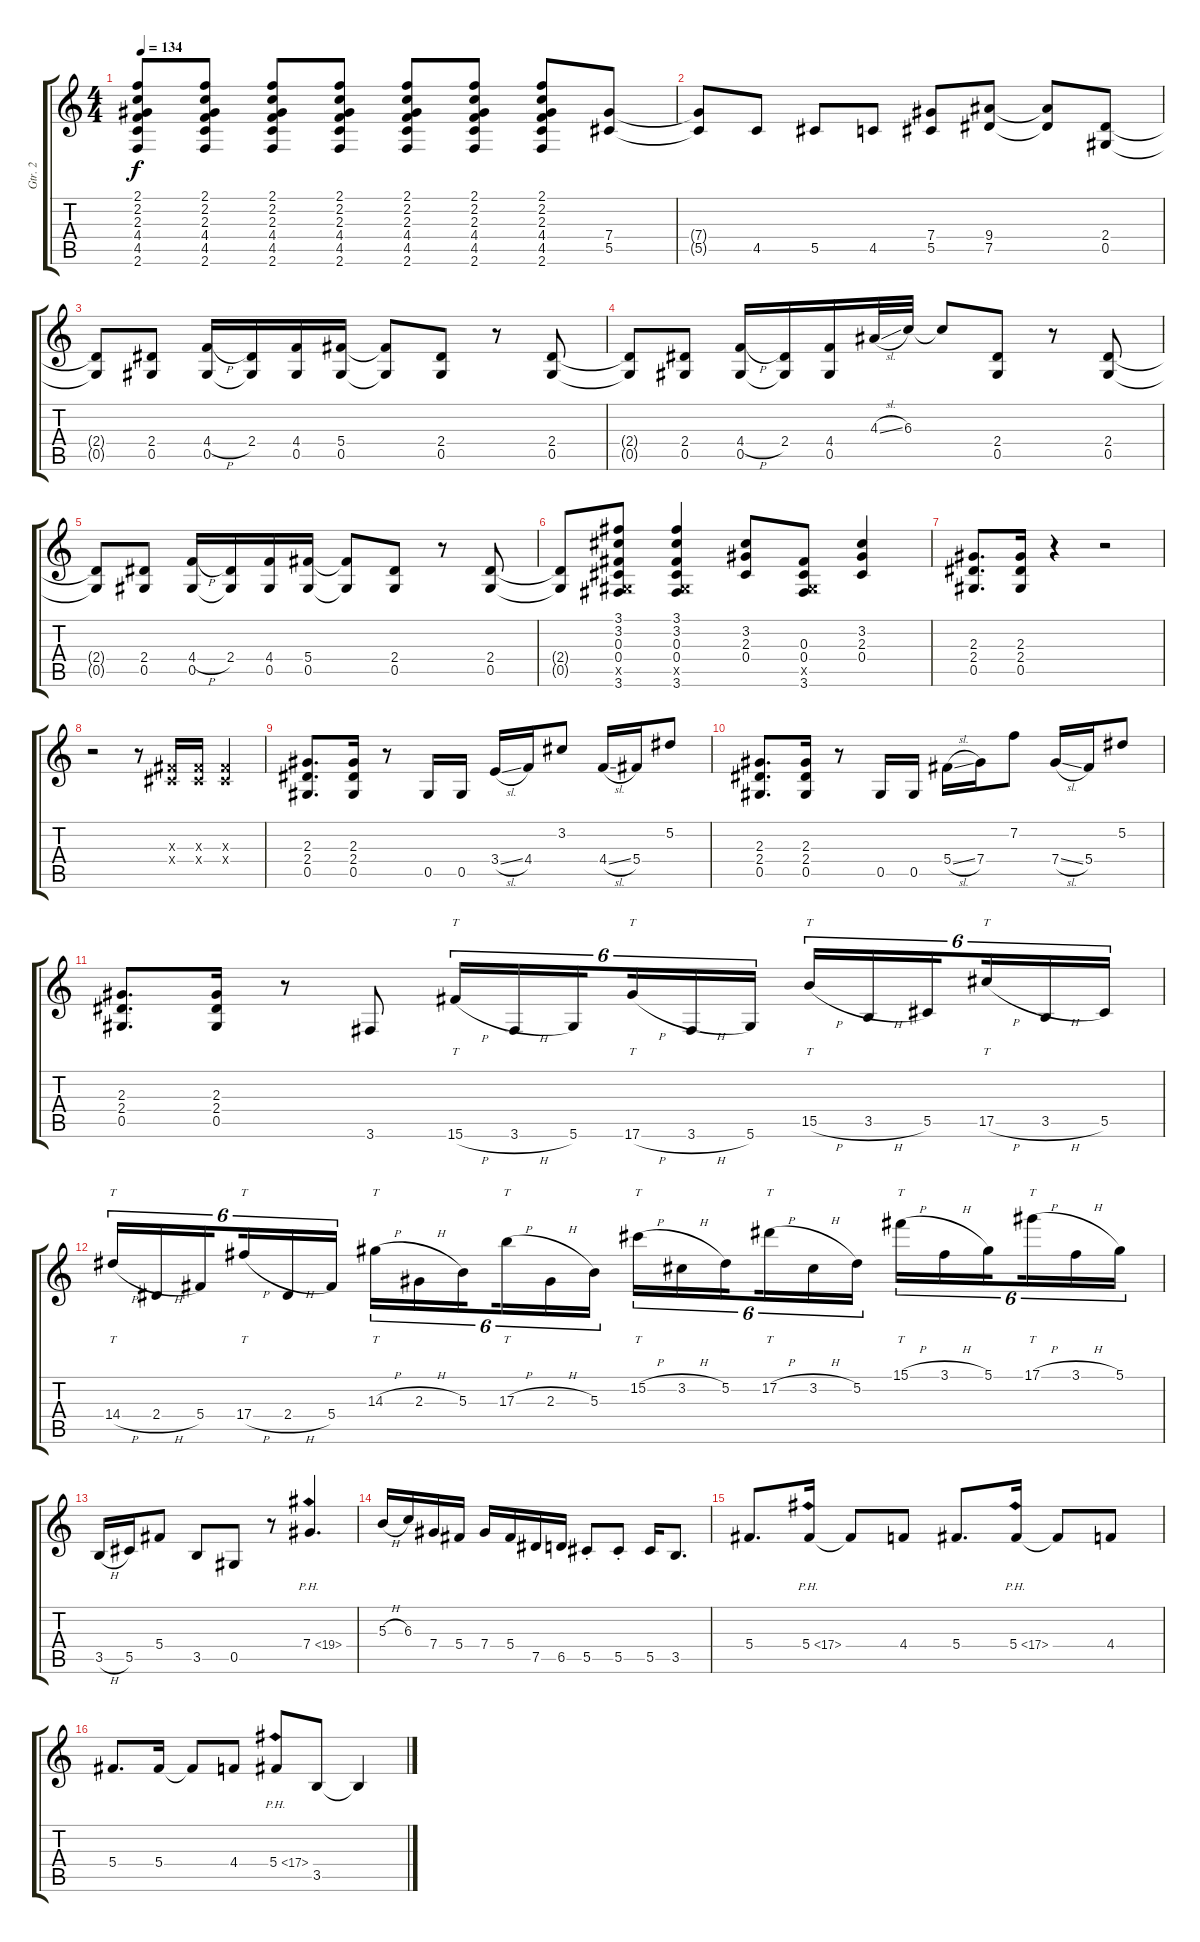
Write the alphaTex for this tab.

\track ("Gtr. 2" "Gtr. 2") {instrument distortionguitar}
\staff {score tabs}
\tuning (Eb4 Bb3 Gb3 Db3 Ab2 Eb2) {hide}
\ts (4 4)
\tempo 134
\clef g2
\ks c
(2.1{t} 2.2{t} 2.3{t} 4.4{t} 4.5{t} 2.6{t}).8{dy f} (2.1 2.2 2.3 4.4 4.5 2.6).8 (2.1 2.2 2.3 4.4 4.5 2.6).8 (2.1 2.2 2.3 4.4 4.5 2.6).8 (2.1 2.2 2.3 4.4 4.5 2.6).8 (2.1 2.2 2.3 4.4 4.5 2.6).8 (2.1 2.2 2.3 4.4 4.5 2.6).8 (7.4 5.5).8 |
(7.4{t} 5.5{t}).8 4.5.8 5.5.8 4.5.8 (7.4 5.5).8 (9.4 7.5).8 (9.4{t} 7.5{t}).8 (2.4 0.5).8 |
(2.4{t} 0.5{t}).8 (2.4 0.5).8 (4.4{h} 0.5).16 (2.4 0.5{t}).16 (4.4 0.5).16 (5.4 0.5).16 (5.4{t} 0.5{t}).8 (2.4 0.5).8 r.8 (2.4 0.5).8 |
(2.4{t} 0.5{t}).8 (2.4 0.5).8 (4.4{h} 0.5).16 (2.4 0.5{t}).16 (4.4 0.5).16 4.3{sl}.32 6.3.32 6.3{t}.8 (2.4 0.5).8 r.8 (2.4 0.5).8 |
(2.4{t} 0.5{t}).8 (2.4 0.5).8 (4.4{h} 0.5).16 (2.4 0.5{t}).16 (4.4 0.5).16 (5.4 0.5).16 (5.4{t} 0.5{t}).8 (2.4 0.5).8 r.8 (2.4 0.5).8 |
(2.4{t} 0.5{t}).8 (3.1 3.2 0.3 0.4 0.5{x} 3.6).8 (3.1 3.2 0.3 0.4 0.5{x} 3.6).4 (3.2 2.3 0.4).8 (0.3 0.4 0.5{x} 3.6).8 (3.2 2.3 0.4).4 |
(2.3 2.4 0.5).8{d} (2.3 2.4 0.5).16 r.4 r.2 |
r.2 r.8 (0.3{x} 0.4{x}).16 (0.3{x} 0.4{x}).16 (0.3{x} 0.4{x}).4 |
(2.3 2.4 0.5).8{d} (2.3 2.4 0.5).16 r.8 0.5.16 0.5.16 3.4{sl}.16 4.4.16 3.2.8 4.4{sl}.16 5.4.16 5.2.8 |
(2.3 2.4 0.5).8{d} (2.3 2.4 0.5).16 r.8 0.5.16 0.5.16 5.4{sl}.16 7.4.16 7.2.8 7.4{sl}.16 5.4.16 5.2.8 |
(2.3 2.4 0.5).8{d} (2.3 2.4 0.5).16 r.8 3.6.8 15.6{h}.16{tt tu (6 4)} 3.6{h}.16{tu (6 4)} 5.6.16{tu (6 4) beam splitsecondary} 17.6{h}.16{tt tu (6 4)} 3.6{h}.16{tu (6 4)} 5.6.16{tu (6 4)} 15.5{h}.16{tt tu (6 4)} 3.5{h}.16{tu (6 4)} 5.5.16{tu (6 4) beam splitsecondary} 17.5{h}.16{tt tu (6 4)} 3.5{h}.16{tu (6 4)} 5.5.16{tu (6 4)} |
14.4{h}.16{tt tu (6 4)} 2.4{h}.16{tu (6 4)} 5.4.16{tu (6 4) beam splitsecondary} 17.4{h}.16{tt tu (6 4)} 2.4{h}.16{tu (6 4)} 5.4.16{tu (6 4)} 14.3{h}.16{tt tu (6 4)} 2.3{h}.16{tu (6 4)} 5.3.16{tu (6 4) beam splitsecondary} 17.3{h}.16{tt tu (6 4)} 2.3{h}.16{tu (6 4)} 5.3.16{tu (6 4)} 15.2{h}.16{tt tu (6 4)} 3.2{h}.16{tu (6 4)} 5.2.16{tu (6 4) beam splitsecondary} 17.2{h}.16{tt tu (6 4)} 3.2{h}.16{tu (6 4)} 5.2.16{tu (6 4)} 15.1{h}.16{tt tu (6 4)} 3.1{h}.16{tu (6 4)} 5.1.16{tu (6 4) beam splitsecondary} 17.1{h}.16{tt tu (6 4)} 3.1{h}.16{tu (6 4)} 5.1.16{tu (6 4)} |
3.5{h}.16 5.5.16 5.4.8 3.5.8 0.5.8 r.8 7.4{ph 12}.4{d} |
5.3{h}.16 6.3.16 7.4.16 5.4.16 7.4.16 5.4.16 7.5.16 6.5.16 5.5{st}.8 5.5{st}.8 5.5.16 3.5.8{d} |
5.4.8{d} 5.4{ph 12}.16 5.4{t}.8 4.4.8 5.4.8{d} 5.4{ph 12}.16 5.4{t}.8 4.4.8 |
5.4.8{d} 5.4.16 5.4{t}.8 4.4.8 5.4{ph 12}.8 3.5.8 3.5{t}.4
